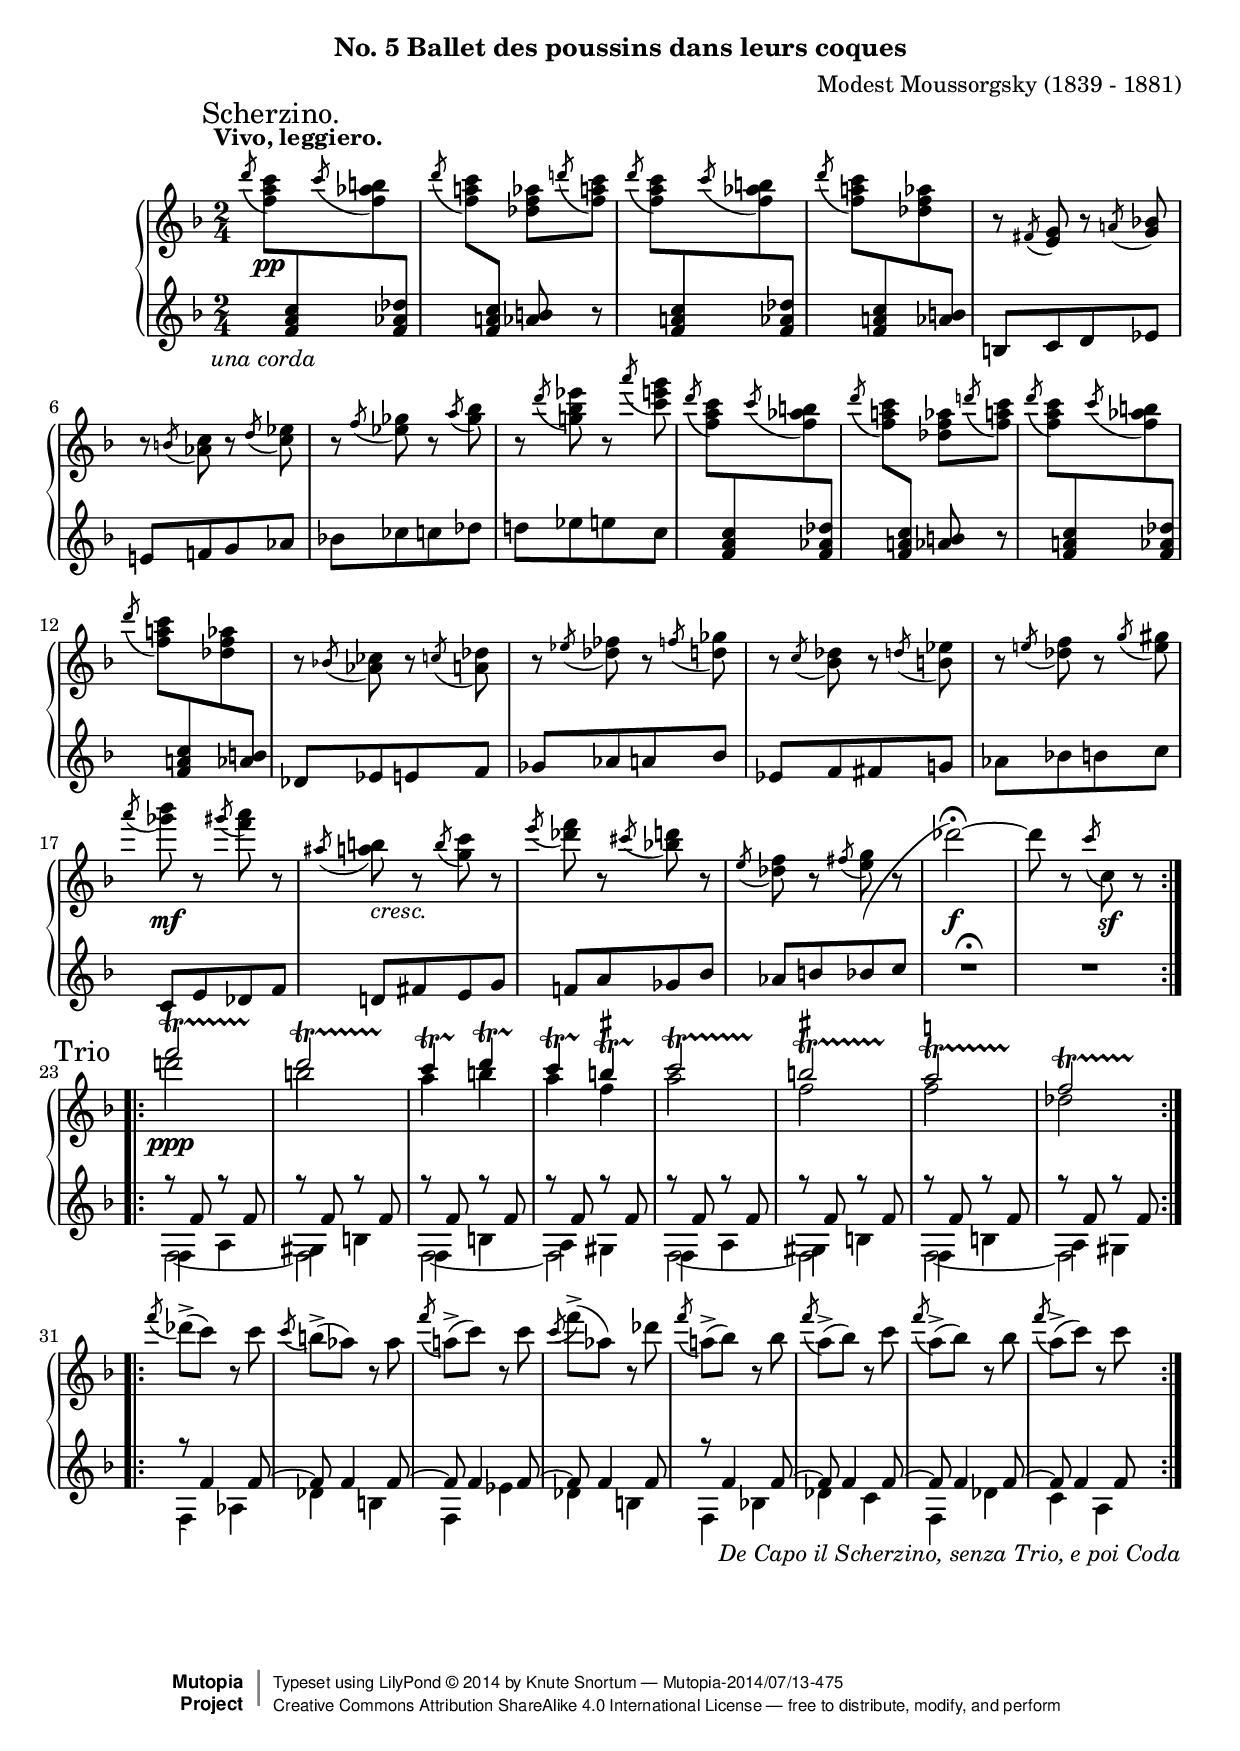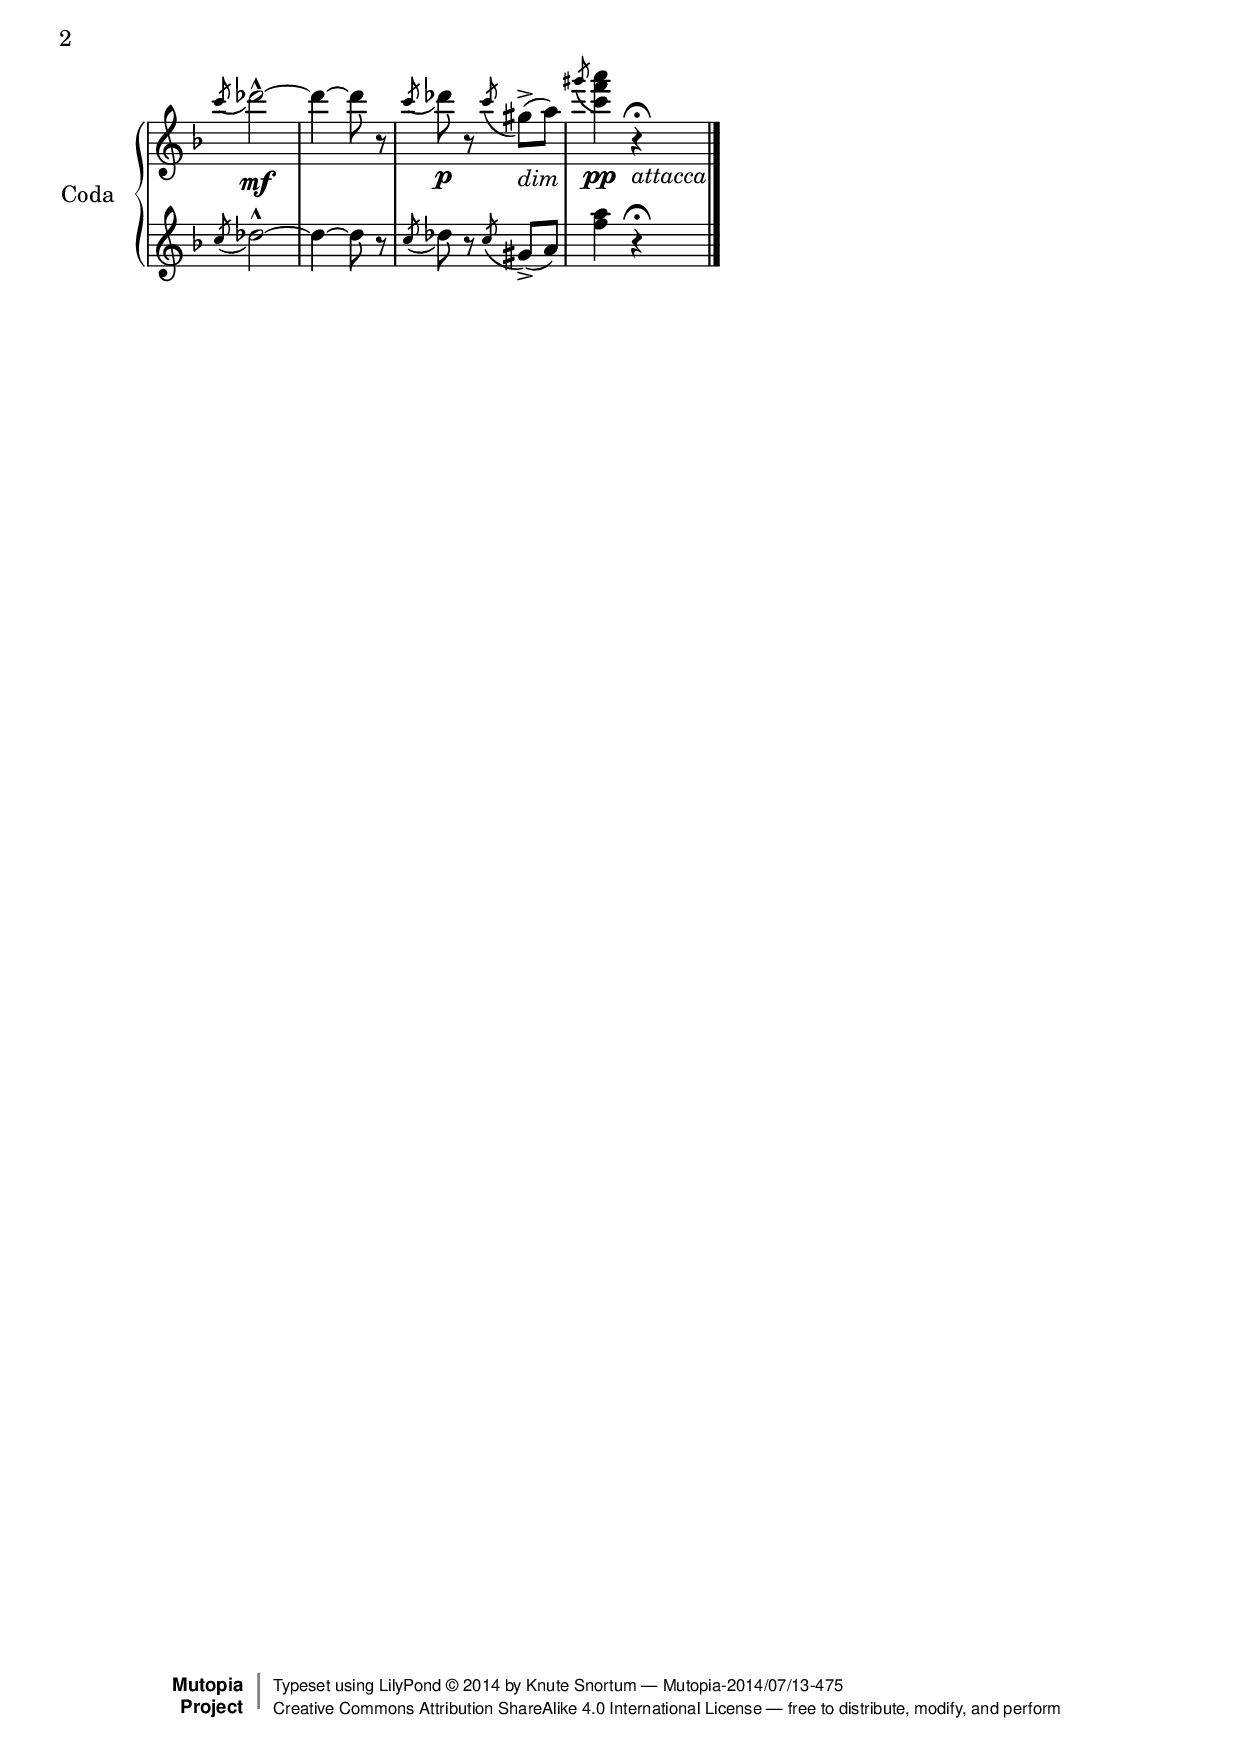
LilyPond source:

\version "2.18.2"
\language "english"

\header {
  %title        = "Ballet des poussins dans leurs coques"
  composer     = "Modest Moussorgsky (1839 - 1881)"
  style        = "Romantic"
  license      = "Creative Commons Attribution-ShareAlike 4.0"
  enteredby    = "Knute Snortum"
  date         = "1874"
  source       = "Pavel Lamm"

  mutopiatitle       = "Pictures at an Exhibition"
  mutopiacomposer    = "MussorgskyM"
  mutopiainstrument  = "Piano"
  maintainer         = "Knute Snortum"
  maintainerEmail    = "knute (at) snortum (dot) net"
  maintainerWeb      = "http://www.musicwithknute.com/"

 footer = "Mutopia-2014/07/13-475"
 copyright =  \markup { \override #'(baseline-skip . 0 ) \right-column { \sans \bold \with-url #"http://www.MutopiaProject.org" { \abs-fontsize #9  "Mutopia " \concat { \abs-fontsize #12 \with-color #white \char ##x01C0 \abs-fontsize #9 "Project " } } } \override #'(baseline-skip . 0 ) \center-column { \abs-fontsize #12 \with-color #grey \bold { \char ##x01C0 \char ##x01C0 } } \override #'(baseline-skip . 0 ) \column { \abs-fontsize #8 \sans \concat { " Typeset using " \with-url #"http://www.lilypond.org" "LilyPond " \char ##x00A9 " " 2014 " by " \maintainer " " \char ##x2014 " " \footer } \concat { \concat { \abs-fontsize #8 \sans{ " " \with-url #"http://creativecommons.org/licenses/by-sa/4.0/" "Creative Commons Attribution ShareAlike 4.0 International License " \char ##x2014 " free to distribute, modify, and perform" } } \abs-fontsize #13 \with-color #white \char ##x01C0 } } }
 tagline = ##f
}

scherzino = {
  \once
  \override Score.RehearsalMark.self-alignment-X = #LEFT
  \mark "Scherzino."
}

trio = {
  \once
  \override Score.RehearsalMark.X-offset = -0.5
  \mark "Trio"
}

daCapoAdjust = {
  \override TextScript.X-offset = -38
  \override TextScript.Y-offset = -3
}

daCapo = \markup { \italic "De Capo il Scherzino, senza Trio, e poi Coda" }
cres = \markup { \italic "cresc." }
dimin = \markup { \italic "dim" }
attacca = \markup { \italic "attacca  " }

staffUp = \change Staff = "up"
staffDown = \change Staff = "down"

highVoice = \relative c''' {
  \tempo "Vivo, leggiero."
  \scherzino
  | \acciaccatura { d8 } <f, a c>8 [ \pp \staffDown <f, a c> \staffUp
    \acciaccatura { c''8 } <f, af b> \staffDown <f, af df> ] \staffUp
  | \acciaccatura { d''8 } <f, a c>8 \staffDown <f, a c> \staffUp
    <df' f af> [ \acciaccatura { d'8 } <f, a c> ]
  | \acciaccatura { d'8 } <f, a c>8 [ \staffDown <f, a c> \staffUp
    \acciaccatura { c''8 } <f, af b> \staffDown <f, af df> ] \staffUp
  | \acciaccatura { d''8 } <f, a c>8 [ \staffDown <f, a c> \staffUp
    <df' f af> \staffDown <af b> ] \staffUp
  | r8 \acciaccatura { fs8 } <e g> r \acciaccatura { a8 } <g bf>
  | r8 \acciaccatura { b8 } <af c> r \acciaccatura { d8 } <c ef>
  | r8 \acciaccatura { f8 } <ef gf> r \acciaccatura { a8 } <gf bf>

  \barNumberCheck #8
  | r8 \acciaccatura { d'8 } <g, bf ef> r \acciaccatura { a'8 } <c, e g>
  | \acciaccatura { d8 } <f, a c>8 [ \staffDown <f, a c> \staffUp
    \acciaccatura { c''8 } <f, af b> \staffDown <f, af df> ] \staffUp
  | \acciaccatura { d''8 } <f, a c>8 \staffDown <f, a c> \staffUp
    <df' f af> [ \acciaccatura { d'8 } <f, a c> ]
  | \acciaccatura { d'8 } <f, a c>8 [ \staffDown <f, a c> \staffUp
    \acciaccatura { c''8 } <f, af b> \staffDown <f, af df> ] \staffUp
  | \acciaccatura { d''8 } <f, a c>8 [ \staffDown <f, a c> \staffUp
    <df' f af> \staffDown <af b> ] \staffUp
  | r8 \acciaccatura { bf8 } <af cf> r \acciaccatura { c8 } <a df>
  | r8 \acciaccatura { ef'8 } <df ff> r \acciaccatura { f8 } <d gf>
  | r8 \acciaccatura { c8 } <bf df> r \acciaccatura { d8 }  <b ef>
  
  \barNumberCheck #16
  | r8 \acciaccatura { e8 } <df f> r \acciaccatura { g8 } <e gs>
  | \acciaccatura { a'8 } <gf bf>8 \mf r \acciaccatura { gs8 } <f a> r
  | \acciaccatura { as,8 } <a b>8 _\cres r \acciaccatura { b8 } <g c> r
  | \acciaccatura { e'8 } <df f>8 r \acciaccatura { cs8 } <bf d> r
  | \acciaccatura { e,8 } <df f>8 r \acciaccatura { fs8 } <e g> r
  | s2 
  | s2 
}

highVoiceMidi = \relative c''' {
  | \acciaccatura { d8 } <f, a c>8 [   <f, a c> 
    \acciaccatura { c''8 } <f, af b>  <f, af df> ] 
  | \acciaccatura { d''8 } <f, a c>8  <f, a c> 
    <df' f af> [ \acciaccatura { d'8 } <f, a c> ]
  | \acciaccatura { d'8 } <f, a c>8 [  <f, a c> 
    \acciaccatura { c''8 } <f, af b>  <f, af df> ] 
  | \acciaccatura { d''8 } <f, a c>8 [  <f, a c> 
    <df' f af>  <af b> ] 
  | r8 \acciaccatura { fs8 } <e g> r \acciaccatura { a8 } <g bf>
  | r8 \acciaccatura { b8 } <af c> r \acciaccatura { d8 } <c ef>
  | r8 \acciaccatura { f8 } <ef gf> r \acciaccatura { a8 } <gf bf>

  % bar 8
  | r8 \acciaccatura { d'8 } <g, bf ef> r \acciaccatura { a'8 } <c, e g>
  | \acciaccatura { d8 } <f, a c>8 [  <f, a c> 
    \acciaccatura { c''8 } <f, af b>  <f, af df> ] 
  | \acciaccatura { d''8 } <f, a c>8  <f, a c> 
    <df' f af> [ \acciaccatura { d'8 } <f, a c> ]
  | \acciaccatura { d'8 } <f, a c>8 [  <f, a c> 
    \acciaccatura { c''8 } <f, af b>  <f, af df> ] 
  | \acciaccatura { d''8 } <f, a c>8 [  <f, a c> 
    <df' f af>  <af b> ] 
  | r8 \acciaccatura { bf8 } <af cf> r \acciaccatura { c8 } <a df>
  | r8 \acciaccatura { ef'8 } <df ff> r \acciaccatura { f8 } <d gf>
  | r8 \acciaccatura { c8 } <bf df> r \acciaccatura { d8 }  <b ef>
  
  % bar 16
  | r8 \acciaccatura { e8 } <df f> r \acciaccatura { g8 } <e gs>
  | \acciaccatura { a'8 } <gf bf>8 \mf r \acciaccatura { gs8 } <f a> r
  | \acciaccatura { as,8 } <a b>8 _\cres r \acciaccatura { b8 } <g c> r
  | \acciaccatura { e'8 } <df f>8 r \acciaccatura { cs8 } <bf d> r
  | \acciaccatura { e,8 } <df f>8 r \acciaccatura { fs8 } <e g> r
  | s2 
  | s2 
}

lowVoice = \relative c'' {
  | \acciaccatura { s8 } s2 \unaCorda
  | s4 <af b>8 r
  | s2 * 2
  | b,8 [ c d ef ]
  | e8 [ f g af ]
  | bf8 [ cf c df ]

  \barNumberCheck #8
  | d [ ef e c ]
  | s2
  | s4 <af b>8 r
  | s2 * 2
  | df,8 [ ef e f ]
  | gf8 [ af a bf ]
  | ef,8 [ f fs g ]

  \barNumberCheck #16
  | af8 [ bf b c ]
  | c,8 [ e df f ]
  | d [ fs e g ]
  | f [ a gf bf ]
  << { af [ b bf ( c  ] 
       \oneVoice
       | \staffUp df'2 ) ~ \f \fermata
       | df8 r \acciaccatura { c8 } c,8 \sf r \break
     } \\ {
       \oneVoice
       | s2 | R2 \fermataMarkup | R2
     }
  >>
}

lowVoiceMidi = \relative c'' {
  | \acciaccatura { s8 } s2 \unaCorda
  | s4 <af b>8 r
  | s2 * 2
  | b,8 [ c d ef ]
  | e8 [ f g af ]
  | bf8 [ cf c df ]

  % bar 8
  | d [ ef e c ]
  | s2
  | s4 <af b>8 r
  | s2 * 2
  | df,8 [ ef e f ]
  | gf8 [ af a bf ]
  | ef,8 [ f fs g ]

  % bar 16
  | af8 [ bf b c ]
  | c,8 [ e df f ]
  | d [ fs e g ]
  | f [ a gf bf ]
  << { af [ b bf ( c  ] 
       \oneVoice
       | df'2 ) ~ 
       | df8 r \acciaccatura { c8 } c,8 \sf r \break
     } \\ {
       \oneVoice
       | s2 | R2 \fermataMarkup | R2
     }
  >>
}

highVoiceTwo = \relative c''' {
  \trio
  \override TrillSpanner.X-extent = #'( 1 . 1 )
  \override TrillSpanner.Y-extent = #'( -2 . 0 )
  \override TrillSpanner.bound-details.right.padding = 1.9
  | f2 \startTrillSpan \ppp
  | d2 \startTrillSpan 
  | c4 \startTrillSpan d \startTrillSpan
  | c4 \startTrillSpan b \startTrillSpan ^\markup { \sharp }
  | c2 \startTrillSpan 
  | b2 \startTrillSpan ^\markup { \sharp }
  | a2 \startTrillSpan ^\markup { \natural }
  | f2 \startTrillSpan \break
}

upperMiddleTwo = \relative c''' {
  | d2 
  | b2
  | a4 b
  | a4 f
  | a2
  | f2
  | f2
  | df2
}

lowerMiddleTwo = \relative c' {
  \repeat unfold 8 { r8 f r f }
}

lowVoiceTwoA = \relative c {
  | f2 ~ f 
  | f2 ~ f 
  | f2 ~ f 
  | f2 ~ f
}

lowVoiceTwoB = \relative c {
  | f4 a gs b 
  | f4 b a gs
  | f4 a gs b 
  | f4 b a gs
}

highVoiceThree = \relative c''' {
  | \acciaccatura { f8 } df8-> ( c ) r c
  | \acciaccatura { c8 } b8-> ( af ) r af
  | \acciaccatura { f'8 } a,8-> ( c ) r c
  | \acciaccatura { c8 } f8-> ( af, ) r df 
  | \acciaccatura { f8 } a,-> ( bf ) r bf
  | \acciaccatura { f'8 } a,-> ( bf ) r c
  | \acciaccatura { f8 } a,-> ( bf ) r bf
  | \acciaccatura { f'8 } a,8-> ( c ) r c
}

lowerMiddleThree = \relative c' {
  | r8 f4 f8 ~
  | f8 f4 f8 ~
  | f8 f4 f8 ~
  | f8 f4 f8
  | r8 f4 f8 ~
  | f8 f4 f8 ~
  | f8 f4 f8 ~
  | f8 f4 \daCapoAdjust f8 _\daCapo
}

lowVoiceThree = \relative c {
  | \acciaccatura { s8 }  \stemDown f4 af
  | df4 b
  | f4 ef'
  | df4 b
  | f4 bf
  | df4 c 
  | f,4 df' 
  | c4 a 
}

global = {
  \key f \major
  \time 2/4
  \accidentalStyle piano
}

% No MIDI output

\bookpart {
  \header {
    subtitle = "No. 5 Ballet des poussins dans leurs coques"
  }
  \score {
    \new PianoStaff <<
      \new Staff = "up" {
        \global
        \repeat volta 2 { \highVoice }
        \repeat volta 2 {
          <<
            \new Voice { \voiceOne \highVoiceTwo }
            \new Voice { \voiceTwo \upperMiddleTwo }
          >>
        }
        \repeat volta 2 { \highVoiceThree }
      }
      \new Staff = "down" {
        \global
        \repeat volta 2 { \lowVoice }
        \repeat volta 2 {
          <<
            \new Voice { \voiceOne \lowerMiddleTwo }
            \new Voice { \voiceFour \lowVoiceTwoA }
            \new Voice { \voiceTwo \lowVoiceTwoB }
          >>
        }
        \repeat volta 2 {
          <<
            \new Voice { \voiceThree \lowerMiddleThree }
            \new Voice { \voiceFour \lowVoiceThree }
          >>
        }
      }
    >>
    \layout {
    }
  }
}

% Coda

highVoiceCoda = \relative c''' {
  | \acciaccatura { c8 } df2-^ ~ \mf
  | df4 ~ df8 r
  | \acciaccatura { c8 } df8 \p r \acciaccatura { c8 } gs-> _\dimin ( a )
  | \acciaccatura { gs'8 } <c, f a>4 \pp r _\attacca \fermata
  \bar "|."
}

highVoiceCodaMidi = \relative c''' {
  | \acciaccatura { c8 } df2-^ ~ \mf
  | df4 ~ df8 r
  | \acciaccatura { c8 } df8 \p r \acciaccatura { c8 } gs-> _\dimin ( a )
  | \acciaccatura { gs'8 } <c, f a>4 \pp r _\attacca \fermata
  \bar "|."
}

lowVoiceCoda = \relative c'' {
  | \acciaccatura { c8 } df2-^ ~
  | df4 ~ df8 r
  | \acciaccatura { c8 } df8 r \acciaccatura { c8 } gs-> ( a )
  | <f' a>4 r \fermata
}

lowVoiceCodaMidi = \relative c'' {
  | \acciaccatura { c8 } df2-^ ~
  | df4 ~ df8 r
  | \acciaccatura { c8 } df8 r \acciaccatura { c8 } gs-> ( a )
  | <f' a>4 r \fermata
}

globalCoda = {
  \key f \major
  \time 2/4
  \omit Staff.TimeSignature
}

% No MIDI output

\bookpart {
  \header {
    title = ""
    subtitle = ""
    composer = ""
  }
  \score {
    \new PianoStaff \with {
      instrumentName = #"Coda"
    }<<
      \new Staff {
        \globalCoda
        \highVoiceCoda
      }
      \new Staff {
        \globalCoda
        \lowVoiceCoda
      }
    >>
    \layout {
    }
  }
}

% MIDI output only

globalMidi = {
  \time 2/4
  \partial 2
  \skip 2
}

\score {
  <<
    {
      \globalMidi
      \repeat unfold 2 { \highVoiceMidi }
      \repeat unfold 2 {
        <<
          \new Voice { \voiceOne \highVoiceTwo }
          \new Voice { \voiceTwo \upperMiddleTwo }
        >>
      }
      \repeat unfold 2 { \highVoiceThree }
      \highVoiceMidi
      \highVoiceCodaMidi
    }
    {
      \globalMidi
      \repeat unfold 2 { \lowVoiceMidi }
      \repeat unfold 2 {
        <<
          \new Voice { \voiceOne \lowerMiddleTwo }
          \new Voice { \voiceFour \lowVoiceTwoA }
          \new Voice { \voiceTwo \lowVoiceTwoB }
        >>
      }
      \repeat unfold 2 {
        <<
          \new Voice { \voiceThree \lowerMiddleThree }
          \new Voice { \voiceFour \lowVoiceThree }
        >>
      }
      \lowVoiceMidi
      \highVoiceCodaMidi
    }
  >>
  \midi {
    \tempo 4 = 160
  }
}
